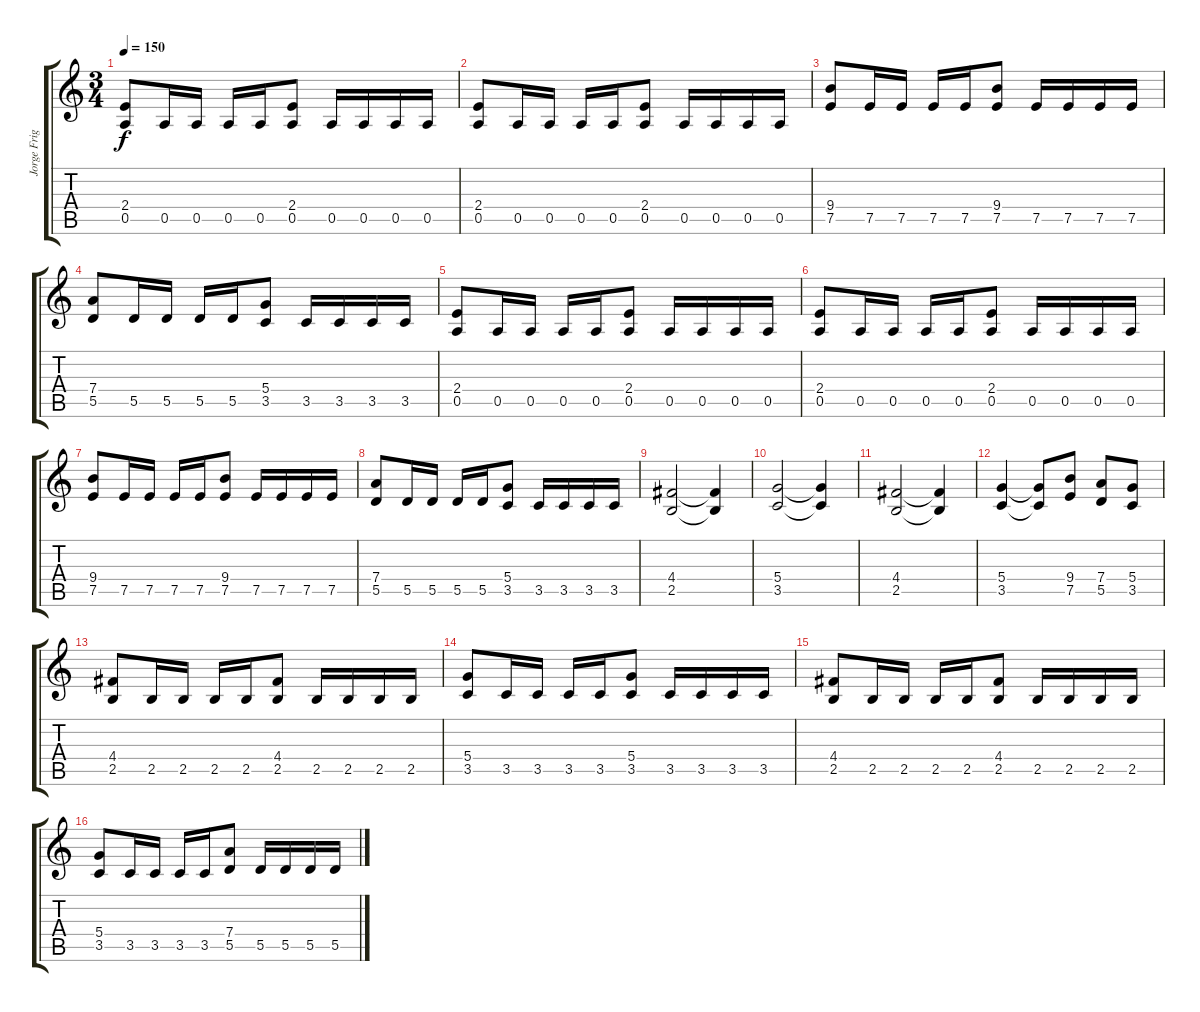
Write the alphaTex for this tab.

\track ("Jorge Frigerio Base L" "Jorge Frig") {instrument distortionguitar}
\staff {score tabs}
\tuning (E4 B3 G3 D3 A2 E2) {hide}
\ts (3 4)
\tempo 150
\clef g2
\ks c
(2.4 0.5).8{dy f} 0.5.16 0.5.16 0.5.16 0.5.16 (2.4 0.5).8 0.5.16 0.5.16 0.5.16 0.5.16 |
(2.4 0.5).8 0.5.16 0.5.16 0.5.16 0.5.16 (2.4 0.5).8 0.5.16 0.5.16 0.5.16 0.5.16 |
(9.4 7.5).8 7.5.16 7.5.16 7.5.16 7.5.16 (9.4 7.5).8 7.5.16 7.5.16 7.5.16 7.5.16 |
(7.4 5.5).8 5.5.16 5.5.16 5.5.16 5.5.16 (5.4 3.5).8 3.5.16 3.5.16 3.5.16 3.5.16 |
(2.4 0.5).8 0.5.16 0.5.16 0.5.16 0.5.16 (2.4 0.5).8 0.5.16 0.5.16 0.5.16 0.5.16 |
(2.4 0.5).8 0.5.16 0.5.16 0.5.16 0.5.16 (2.4 0.5).8 0.5.16 0.5.16 0.5.16 0.5.16 |
(9.4 7.5).8 7.5.16 7.5.16 7.5.16 7.5.16 (9.4 7.5).8 7.5.16 7.5.16 7.5.16 7.5.16 |
(7.4 5.5).8 5.5.16 5.5.16 5.5.16 5.5.16 (5.4 3.5).8 3.5.16 3.5.16 3.5.16 3.5.16 |
(4.4 2.5).2 (4.4{t} 2.5{t}).4 |
(5.4 3.5).2 (5.4{t} 3.5{t}).4 |
(4.4 2.5).2 (4.4{t} 2.5{t}).4 |
(5.4 3.5).4 (5.4{t} 3.5{t}).8 (9.4 7.5).8 (7.4 5.5).8 (5.4 3.5).8 |
(4.4 2.5).8 2.5.16 2.5.16 2.5.16 2.5.16 (4.4 2.5).8 2.5.16 2.5.16 2.5.16 2.5.16 |
(5.4 3.5).8 3.5.16 3.5.16 3.5.16 3.5.16 (5.4 3.5).8 3.5.16 3.5.16 3.5.16 3.5.16 |
(4.4 2.5).8 2.5.16 2.5.16 2.5.16 2.5.16 (4.4 2.5).8 2.5.16 2.5.16 2.5.16 2.5.16 |
(5.4 3.5).8 3.5.16 3.5.16 3.5.16 3.5.16 (7.4 5.5).8 5.5.16 5.5.16 5.5.16 5.5.16
